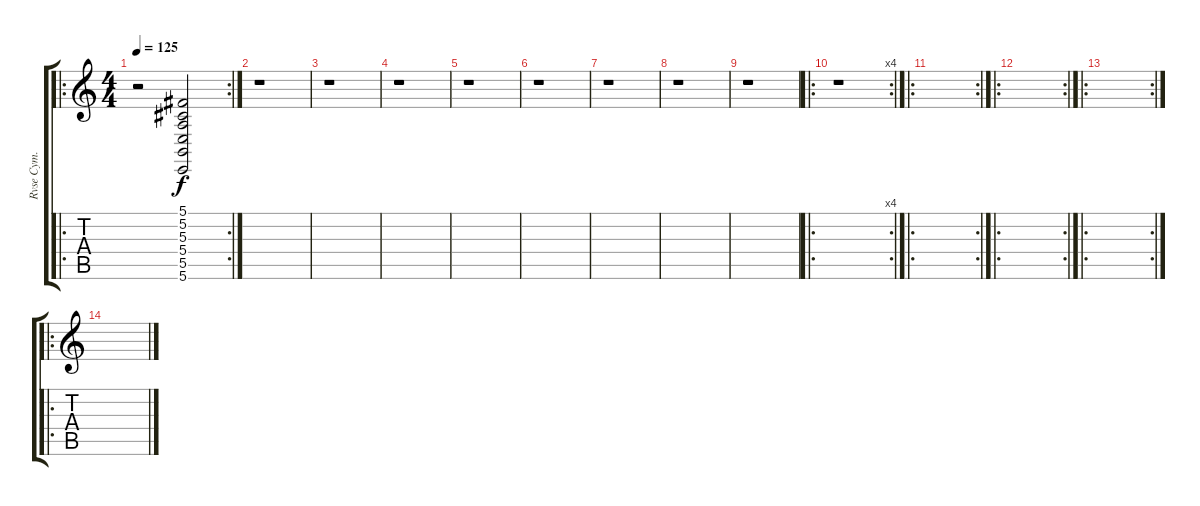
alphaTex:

\track ("Rvse Cym." "Rvse Cym.") {instrument reversecymbal}
\staff {score tabs}
\tuning (Db4 Ab3 E3 B2 Gb2 B1) {hide}
\ro
\rc 2
\ts (4 4)
\tempo 125
\clef g2
\ks c
r.2{dy f balance 8 instrument reversecymbal} (5.1 5.2 5.3 5.4 5.5 5.6).2{balance 0} |
r.1 |
r.1 |
r.1 |
r.1 |
r.1 |
r.1 |
r.1 |
r.1 |
\ro
\rc 4
r.1 |
\ro
\rc 2
|
\ro
\rc 2
|
\ro
\rc 2
|
\ro
